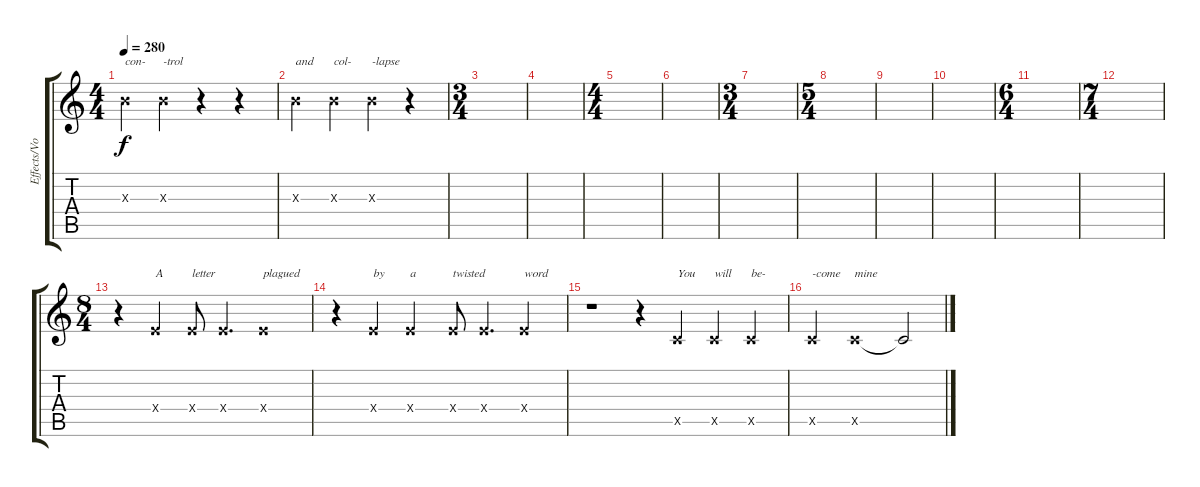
\track ("Effects/Voice/Guitar II" "Effects/Vo") {instrument distortionguitar}
\staff {score tabs}
\tuning (Db4 Ab3 E3 B2 Gb2 Db2) {hide}
\ts (4 4)
\tempo 280
\clef g2
\ks c
7.3{x}.4{txt "con-" dy f} 7.3{x}.4{txt "-trol"} r.4 r.4 |
7.3{x}.4{txt "and"} 7.3{x}.4{txt "col-"} 7.3{x}.4{txt "-lapse"} r.4 |
\ts (3 4)
|
|
\ts (4 4)
|
|
\ts (3 4)
|
\ts (5 4)
|
|
|
\ts (6 4)
|
\ts (7 4)
|
\ts (8 4)
r.4 5.4{x}.4{txt "A"} 5.4{x}.8{txt "letter"} 5.4{x}.4{d} 5.4{x}.1{txt "plagued"} |
r.4 5.4{x}.4{txt "by"} 5.4{x}.2{txt "a"} 5.4{x}.8{txt "twisted"} 5.4{x}.4{d} 5.4{x}.2{txt "word"} |
r.1 r.4 6.5{x}.4{txt "You"} 6.5{x}.4{txt "will"} 6.5{x}.4{txt "be-"} |
6.5{x}.2{txt "-come"} 6.5{x}.1{txt "mine"} 6.5{t}.2
